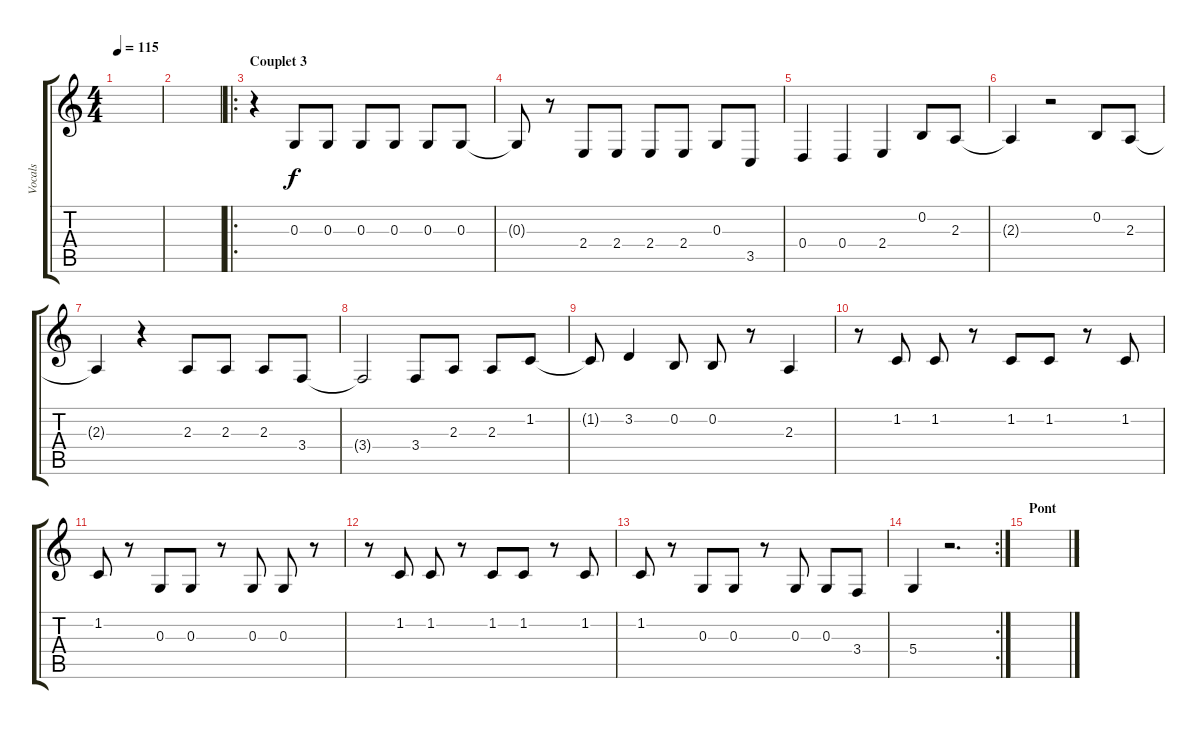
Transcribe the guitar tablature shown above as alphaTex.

\track ("Vocals" "Vocals") {instrument bassoon}
\staff {score tabs}
\tuning (E4 B3 G3 D3 A2 E2) {hide}
\ts (4 4)
\tempo 115
\clef g2
\ks c
|
|
\ro
\section ("" "Couplet 3")
r.4 0.3.8 0.3.8 0.3.8 0.3.8 0.3.8 0.3.8 |
0.3{t}.8 r.8 2.4.8 2.4.8 2.4.8 2.4.8 0.3.8 3.5.8 |
0.4.4 0.4.4 2.4.4 0.2.8 2.3.8 |
2.3{t}.4 r.2 0.2.8 2.3.8 |
2.3{t}.4 r.4 2.3.8 2.3.8 2.3.8 3.4.8 |
3.4{t}.2 3.4.8 2.3.8 2.3.8 1.2.8 |
1.2{t}.8 3.2.4 0.2.8 0.2.8 r.8 2.3.4 |
r.8 1.2.8 1.2.8 r.8 1.2.8 1.2.8 r.8 1.2.8 |
1.2.8 r.8 0.3.8 0.3.8 r.8 0.3.8 0.3.8 r.8 |
r.8 1.2.8 1.2.8 r.8 1.2.8 1.2.8 r.8 1.2.8 |
1.2.8 r.8 0.3.8 0.3.8 r.8 0.3.8 0.3.8 3.4.8 |
\rc 2
5.4.4 r.2{d} |
\section ("" "Pont")
